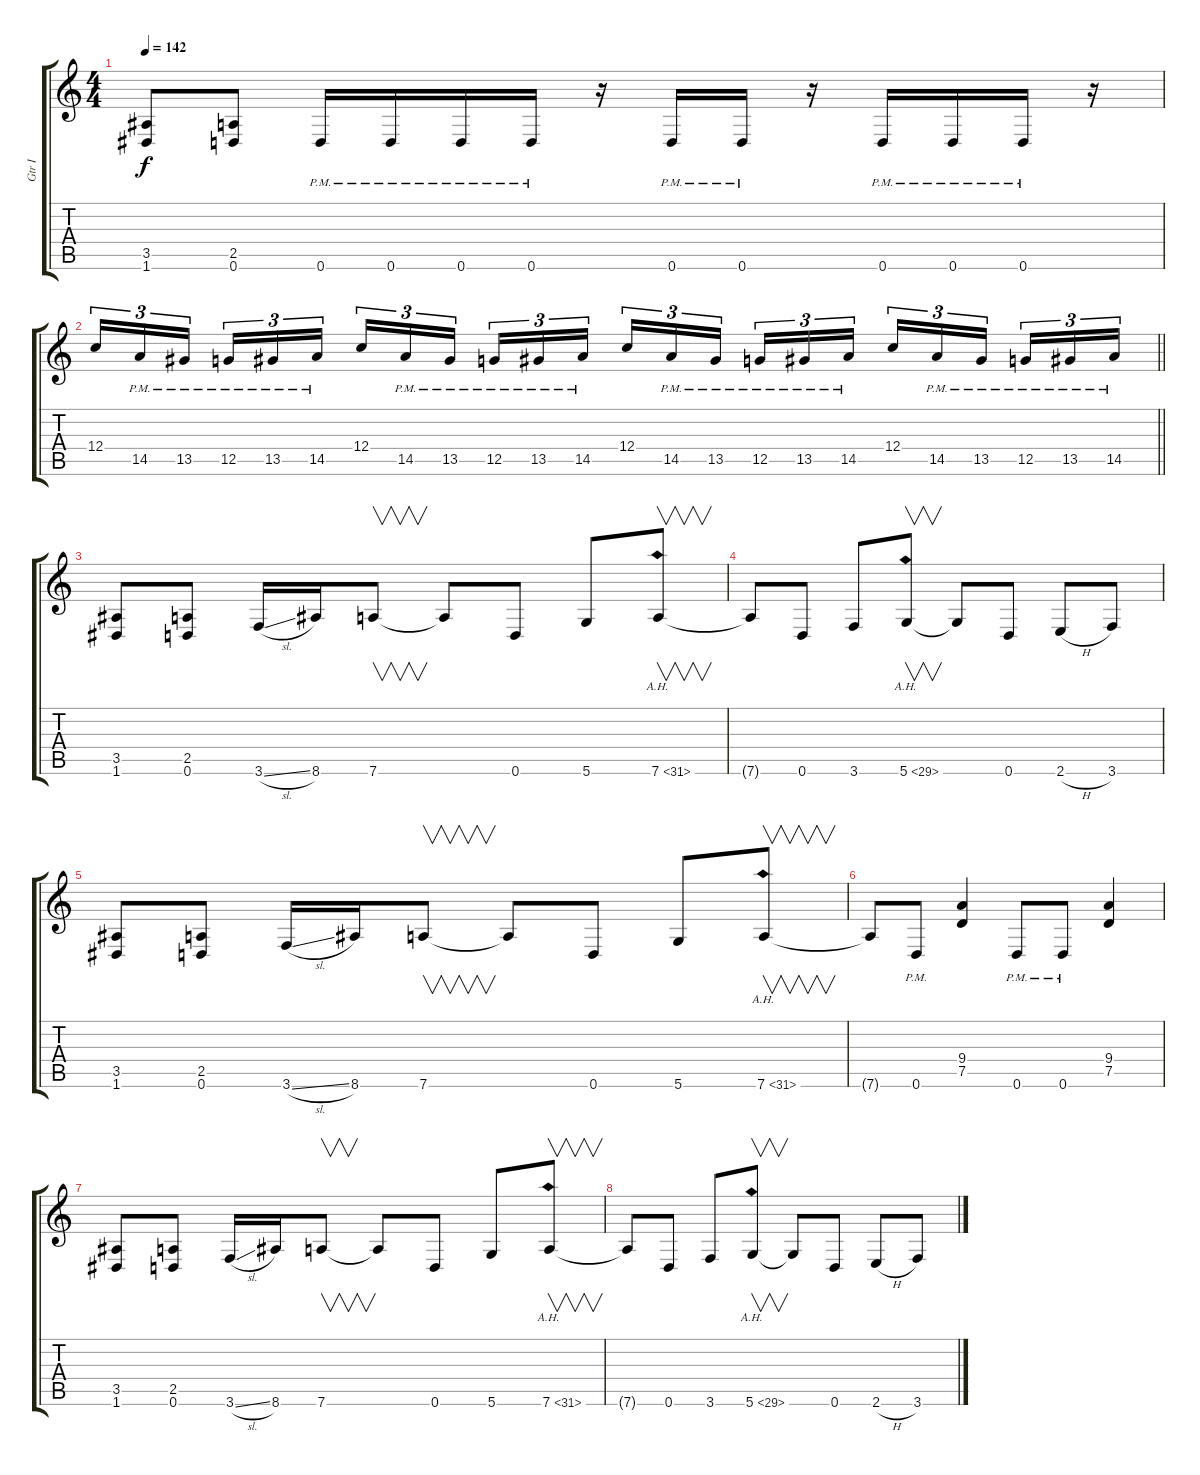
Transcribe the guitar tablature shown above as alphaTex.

\track ("Gtr I" "Gtr I") {instrument overdrivenguitar}
\staff {score tabs}
\tuning (D4 A3 F3 C3 G2 D2) {hide}
\ts (4 4)
\tempo 142
\clef g2
\ks c
(3.5 1.6).8{dy f} (2.5 0.6).8 0.6{pm}.16 0.6{pm}.16 0.6{pm}.16 0.6{pm}.16 r.16 0.6{pm}.16 0.6{pm}.16 r.16 0.6{pm}.16 0.6{pm}.16 0.6{pm}.16 r.16 |
\barLineRight lightlight
12.4.16{tu (3 2)} 14.5{pm}.16{tu (3 2)} 13.5{pm}.16{tu (3 2) beam splitsecondary} 12.5{pm}.16{tu (3 2)} 13.5{pm}.16{tu (3 2)} 14.5{pm}.16{tu (3 2)} 12.4.16{tu (3 2)} 14.5{pm}.16{tu (3 2)} 13.5{pm}.16{tu (3 2) beam splitsecondary} 12.5{pm}.16{tu (3 2)} 13.5{pm}.16{tu (3 2)} 14.5{pm}.16{tu (3 2)} 12.4.16{tu (3 2)} 14.5{pm}.16{tu (3 2)} 13.5{pm}.16{tu (3 2) beam splitsecondary} 12.5{pm}.16{tu (3 2)} 13.5{pm}.16{tu (3 2)} 14.5{pm}.16{tu (3 2)} 12.4.16{tu (3 2)} 14.5{pm}.16{tu (3 2)} 13.5{pm}.16{tu (3 2) beam splitsecondary} 12.5{pm}.16{tu (3 2)} 13.5{pm}.16{tu (3 2)} 14.5{pm}.16{tu (3 2)} |
(3.5 1.6).8 (2.5 0.6).8 3.6{sl}.16 8.6.16 7.6.8{v} 7.6{t}.8 0.6.8 5.6.8 7.6{ah 24}.8{v} |
7.6{t}.8 0.6.8 3.6.8 5.6{ah 24}.8{v} 5.6{t}.8 0.6.8 2.6{h}.8 3.6.8 |
(3.5 1.6).8 (2.5 0.6).8 3.6{sl}.16 8.6.16 7.6.8{v} 7.6{t}.8 0.6.8 5.6.8 7.6{ah 24}.8{v} |
7.6{t}.8 0.6{pm}.8 (9.4 7.5).4 0.6{pm}.8 0.6{pm}.8 (9.4 7.5).4 |
(3.5 1.6).8 (2.5 0.6).8 3.6{sl}.16 8.6.16 7.6.8{v} 7.6{t}.8 0.6.8 5.6.8 7.6{ah 24}.8{v} |
7.6{t}.8 0.6.8 3.6.8 5.6{ah 24}.8{v} 5.6{t}.8 0.6.8 2.6{h}.8 3.6.8
